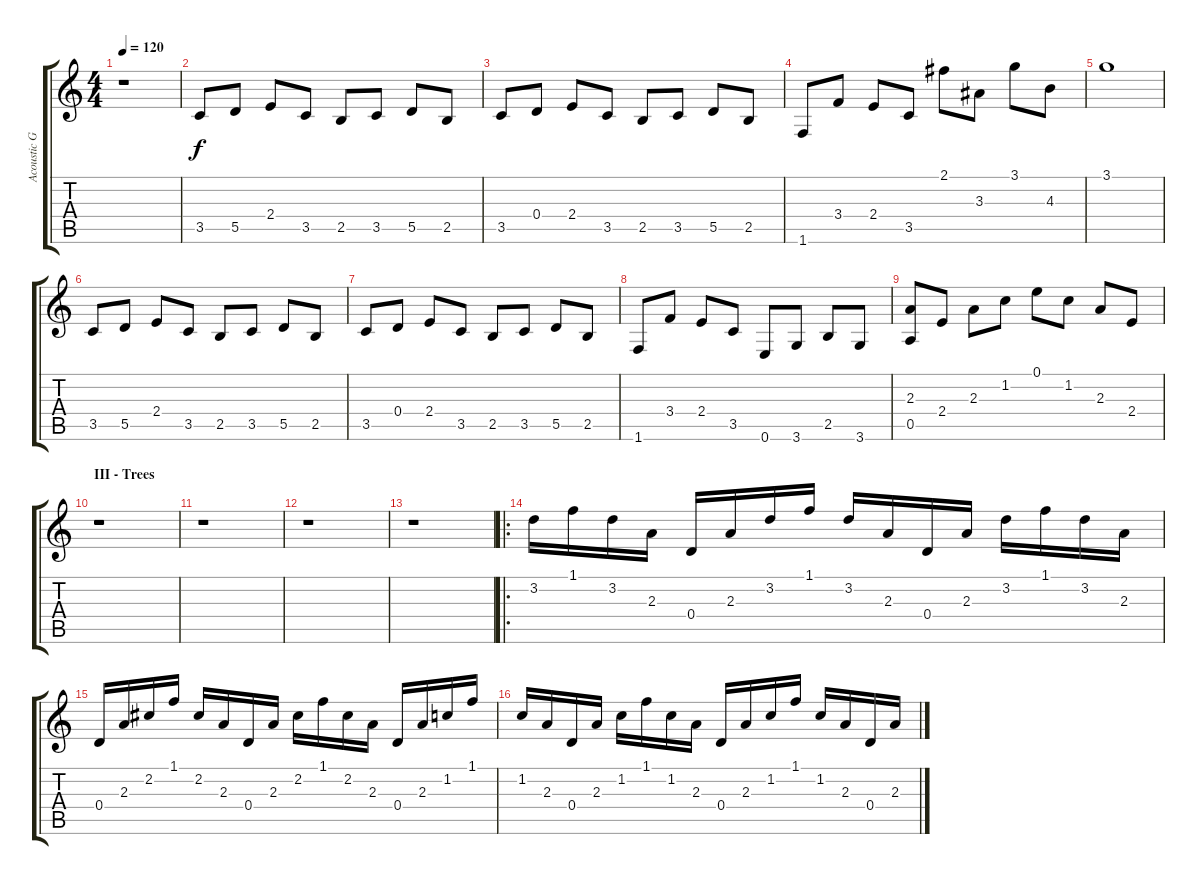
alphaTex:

\track ("Acoustic Guitar" "Acoustic G") {instrument acousticguitarsteel}
\staff {score tabs}
\tuning (E4 B3 G3 D3 A2 E2) {hide}
\ts (4 4)
\tempo 120
\clef g2
\ks c
r.1{dy f} |
3.5.8{volume 12 balance 8} 5.5.8 2.4.8 3.5.8 2.5.8 3.5.8 5.5.8 2.5.8 |
3.5.8 0.4.8 2.4.8 3.5.8 2.5.8 3.5.8 5.5.8 2.5.8 |
1.6.8 3.4.8 2.4.8 3.5.8 2.1.8 3.3.8 3.1.8 4.3.8 |
3.1.1 |
3.5.8 5.5.8 2.4.8 3.5.8 2.5.8 3.5.8 5.5.8 2.5.8 |
3.5.8 0.4.8 2.4.8 3.5.8 2.5.8 3.5.8 5.5.8 2.5.8 |
1.6.8 3.4.8 2.4.8 3.5.8 0.6.8 3.6.8 2.5.8 3.6.8 |
(2.3 0.5).8 2.4.8 2.3.8 1.2.8 0.1.8 1.2.8 2.3.8 2.4.8 |
\section ("" "III - Trees")
r.1 |
r.1 |
r.1 |
r.1 |
\ro
3.2.16{volume 12 balance 10} 1.1.16 3.2.16 2.3.16 0.4.16 2.3.16 3.2.16 1.1.16 3.2.16 2.3.16 0.4.16 2.3.16 3.2.16 1.1.16 3.2.16 2.3.16 |
0.4.16 2.3.16 2.2.16 1.1.16 2.2.16 2.3.16 0.4.16 2.3.16 2.2.16 1.1.16 2.2.16 2.3.16 0.4.16 2.3.16 1.2.16 1.1.16 |
1.2.16 2.3.16 0.4.16 2.3.16 1.2.16 1.1.16 1.2.16 2.3.16 0.4.16 2.3.16 1.2.16 1.1.16 1.2.16 2.3.16 0.4.16 2.3.16
